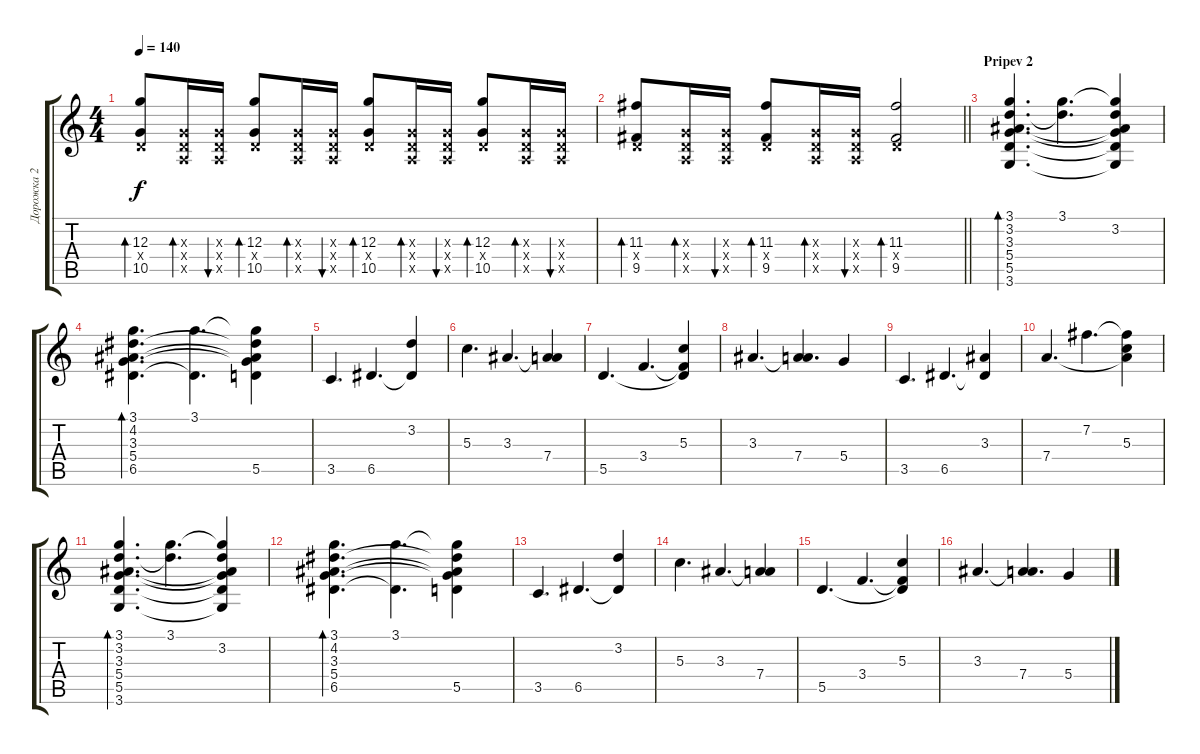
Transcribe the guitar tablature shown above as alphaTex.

\track ("Дорожка 2" "Дорожка 2") {instrument acousticguitarsteel}
\staff {score tabs}
\tuning (E4 B3 G3 D3 A2 E2) {hide}
\ts (4 4)
\tempo 140
\clef g2
\ks c
(12.3 0.4{x} 10.5).8{bd 60 dy f} (0.3{x} 0.4{x} 0.5{x}).16{bd 60} (0.3{x} 0.4{x} 0.5{x}).16{bu 60} (12.3 0.4{x} 10.5).8{bd 60} (0.3{x} 0.4{x} 0.5{x}).16{bd 60} (0.3{x} 0.4{x} 0.5{x}).16{bu 60} (12.3 0.4{x} 10.5).8{bd 60} (0.3{x} 0.4{x} 0.5{x}).16{bd 60} (0.3{x} 0.4{x} 0.5{x}).16{bu 60} (12.3 0.4{x} 10.5).8{bd 60} (0.3{x} 0.4{x} 0.5{x}).16{bd 60} (0.3{x} 0.4{x} 0.5{x}).16{bu 60} |
\barLineRight lightlight
(11.3 0.4{x} 9.5).8{bd 60} (0.3{x} 0.4{x} 0.5{x}).16{bd 60} (0.3{x} 0.4{x} 0.5{x}).16{bu 60} (11.3 0.4{x} 9.5).8{bd 60} (0.3{x} 0.4{x} 0.5{x}).16{bd 60} (0.3{x} 0.4{x} 0.5{x}).16{bu 60} (11.3 0.4{x} 9.5).2{bd 60} |
\section ("" "Pripev 2")
(3.1 3.2 3.3 5.4 5.5 3.6).4{d bd 60} (3.1 3.2{t}).4{d} (3.1{t} 3.2 3.3{t} 5.4{t} 5.5{t} 3.6{t}).4 |
(3.1 4.2 3.3 5.4 6.5).4{d bd 60} (3.1 6.5{t}).4{d} (3.1{t} 4.2{t} 3.3{t} 5.4{t} 5.5).4 |
3.5.4{d} 6.5.4{d} (3.2 6.5{t}).4 |
5.3.4{d} 3.3.4{d} (3.3{t} 7.4).4 |
5.5.4{d} 3.4.4{d} (5.3 3.4{t} 5.5{t}).4 |
3.3.4{d} (3.3{t} 7.4).4{d} 5.4.4 |
3.5.4{d} 6.5.4{d} (3.3 6.5{t}).4 |
7.4.4{d} 7.2.4{d} (7.2{t} 5.3 7.4{t}).4 |
(3.1 3.2 3.3 5.4 5.5 3.6).4{d bd 60} (3.1 3.2{t}).4{d} (3.1{t} 3.2 3.3{t} 5.4{t} 5.5{t} 3.6{t}).4 |
(3.1 4.2 3.3 5.4 6.5).4{d bd 60} (3.1 6.5{t}).4{d} (3.1{t} 4.2{t} 3.3{t} 5.4{t} 5.5).4 |
3.5.4{d} 6.5.4{d} (3.2 6.5{t}).4 |
5.3.4{d} 3.3.4{d} (3.3{t} 7.4).4 |
5.5.4{d} 3.4.4{d} (5.3 3.4{t} 5.5{t}).4 |
3.3.4{d} (3.3{t} 7.4).4{d} 5.4.4
